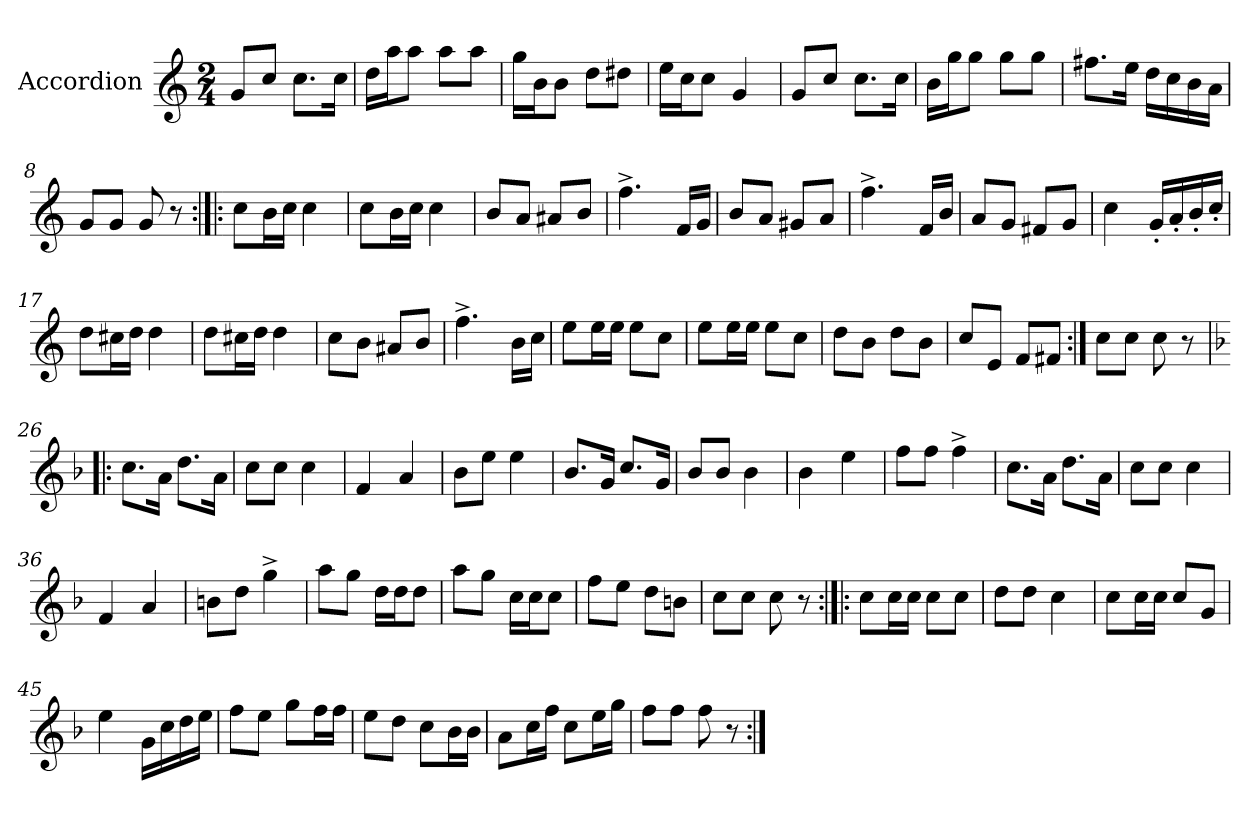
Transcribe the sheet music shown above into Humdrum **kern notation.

**kern
*part1
*staff1
*I"Accordion
*I'Acc
*clefG2
*k[]
*M2/4
=1
8g/L
8cc/J
8.cc\L
16cc\Jk
=2
16dd\LL
16aa\J
8aa\J
8aa\L
8aa\J
=3
16gg\LL
16b\J
8b\J
8dd\L
8dd#X\J
=4
16ee\LL
16cc\J
8cc\J
4g/
=5
8g/L
8cc/J
8.cc\L
16cc\Jk
=6
16b\LL
16gg\J
8gg\J
8gg\L
8gg\J
=7
8.ff#X\L
16ee\Jk
16dd\LL
16cc\
16b\
16a\JJ
=8
8g/L
8g/J
8g/
8r
!!LO:LB:g=z
=9:|!|:
8cc\L
16b\L
16cc\JJ
4cc\
=10
8cc\L
16b\L
16cc\JJ
4cc\
=11
8b/L
8a/J
8a#X/L
8b/J
=12
4.ff^\
16f/LL
16g/JJ
=13
8b/L
8a/J
8g#X/L
8a/J
=14
4.ff^\
16f/LL
16b/JJ
=15
8a/L
8g/J
8f#X/L
8g/J
=16
4cc\
16g'/LL
16a'/
16b'/
16cc'/JJ
=17
8dd\L
16cc#X\L
16dd\JJ
4dd\
=18
8dd\L
16cc#X\L
16dd\JJ
4dd\
!!LO:LB:g=z
=19
8cc\L
8b\J
8a#X/L
8b/J
=20
4.ff^\
16b\LL
16cc\JJ
=21
8ee\L
16ee\L
16ee\JJ
8ee\L
8cc\J
=22
8ee\L
16ee\L
16ee\JJ
8ee\L
8cc\J
=23
8dd\L
8b\J
8dd\L
8b\J
=24
8cc/L
8e/J
8f/L
8f#X/J
=25:|!
8cc\L
8cc\J
8cc\
8r
=26!|:
*k[b-]
*F:
8.cc\L
16a\Jk
8.dd\L
16a\Jk
=27
8cc\L
8cc\J
4cc\
=28
4f/
4a/
!!LO:LB:g=z
=29
8b-\L
8ee\J
4ee\
=30
8.b-/L
16g/Jk
8.cc/L
16g/Jk
=31
8b-/L
8b-/J
4b-\
=32
4b-\
4ee\
=33
8ff\L
8ff\J
4ff^\
=34
8.cc\L
16a\Jk
8.dd\L
16a\Jk
=35
8cc\L
8cc\J
4cc\
=36
4f/
4a/
=37
8bn\L
8dd\J
4gg^\
=38
8aa\L
8gg\J
16dd\LL
16dd\J
8dd\J
=39
8aa\L
8gg\J
16cc\LL
16cc\J
8cc\J
!!LO:LB:g=z
=40
8ff\L
8ee\J
8dd\L
8bn\J
=41
8cc\L
8cc\J
8cc\
8r
=42:|!|:
8cc\L
16cc\L
16cc\JJ
8cc\L
8cc\J
=43
8dd\L
8dd\J
4cc\
=44
8cc\L
16cc\L
16cc\JJ
8cc/L
8g/J
=45
4ee\
16g\LL
16cc\
16dd\
16ee\JJ
=46
8ff\L
8ee\J
8gg\L
16ff\L
16ff\JJ
=47
8ee\L
8dd\J
8cc\L
16b-\L
16b-\JJ
=48
8a\L
16cc\L
16ff\JJ
8cc\L
16ee\L
16gg\JJ
!!LO:LB:g=z
=49
8ff\L
8ff\J
8ff\
8r
=:|!
*-
